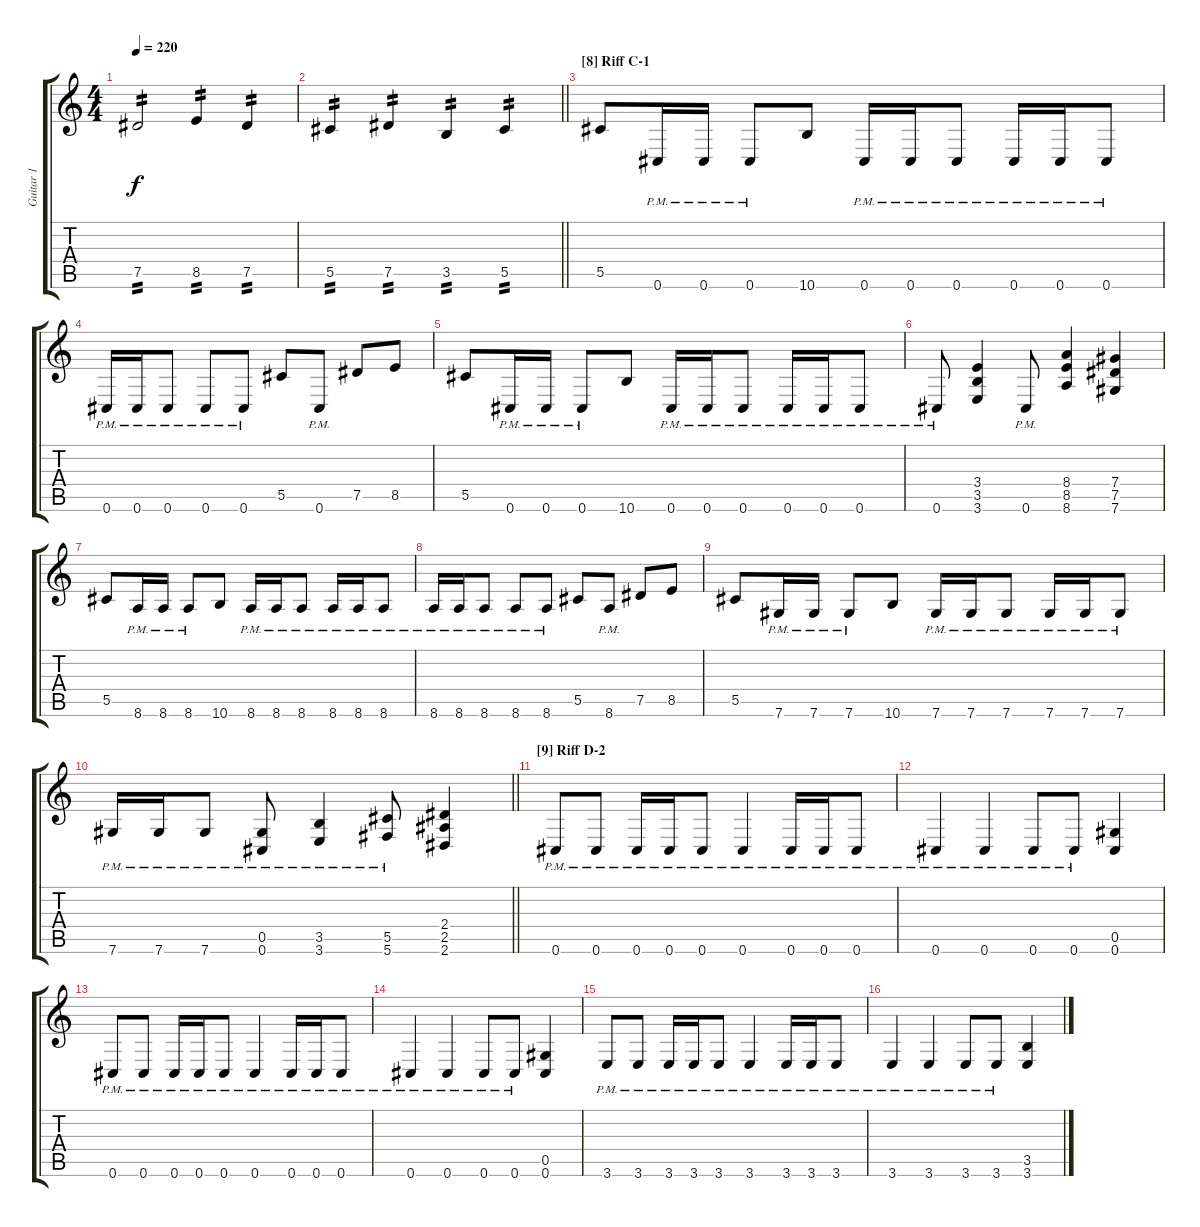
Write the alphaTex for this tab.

\track ("Guitar 1" "Guitar 1") {instrument distortionguitar}
\staff {score tabs}
\tuning (Eb4 Bb3 Gb3 Db3 Ab2 Db2) {hide}
\ts (4 4)
\tempo 220
\clef g2
\ks c
7.5.2{tp 2 dy f} 8.5.4{tp 2} 7.5.4{tp 2} |
\barLineRight lightlight
5.5.4{tp 2} 7.5.4{tp 2} 3.5.4{tp 2} 5.5.4{tp 2} |
\section ("" "[8] Riff C-1")
5.5.8 0.6{pm}.16 0.6{pm}.16 0.6{pm}.8 10.6.8 0.6{pm}.16 0.6{pm}.16 0.6{pm}.8 0.6{pm}.16 0.6{pm}.16 0.6{pm}.8 |
0.6{pm}.16 0.6{pm}.16 0.6{pm}.8 0.6{pm}.8 0.6{pm}.8 5.5.8 0.6{pm}.8 7.5.8 8.5.8 |
5.5.8 0.6{pm}.16 0.6{pm}.16 0.6{pm}.8 10.6.8 0.6{pm}.16 0.6{pm}.16 0.6{pm}.8 0.6{pm}.16 0.6{pm}.16 0.6{pm}.8 |
0.6{pm}.8 (3.4 3.5 3.6).4 0.6{pm}.8 (8.4 8.5 8.6).4 (7.4 7.5 7.6).4 |
5.5.8 8.6{pm}.16 8.6{pm}.16 8.6{pm}.8 10.6.8 8.6{pm}.16 8.6{pm}.16 8.6{pm}.8 8.6{pm}.16 8.6{pm}.16 8.6{pm}.8 |
8.6{pm}.16 8.6{pm}.16 8.6{pm}.8 8.6{pm}.8 8.6{pm}.8 5.5.8 8.6{pm}.8 7.5.8 8.5.8 |
5.5.8 7.6{pm}.16 7.6{pm}.16 7.6{pm}.8 10.6.8 7.6{pm}.16 7.6{pm}.16 7.6{pm}.8 7.6{pm}.16 7.6{pm}.16 7.6{pm}.8 |
\barLineRight lightlight
7.6{pm}.16 7.6{pm}.16 7.6{pm}.8 (0.5{pm} 0.6{pm}).8 (3.5{pm} 3.6{pm}).4 (5.5{pm} 5.6{pm}).8 (2.4 2.5 2.6).4 |
\section ("" "[9] Riff D-2")
0.6{pm}.8 0.6{pm}.8 0.6{pm}.16 0.6{pm}.16 0.6{pm}.8 0.6{pm}.4 0.6{pm}.16 0.6{pm}.16 0.6{pm}.8 |
0.6{pm}.4 0.6{pm}.4 0.6{pm}.8 0.6{pm}.8 (0.5 0.6).4 |
0.6{pm}.8 0.6{pm}.8 0.6{pm}.16 0.6{pm}.16 0.6{pm}.8 0.6{pm}.4 0.6{pm}.16 0.6{pm}.16 0.6{pm}.8 |
0.6{pm}.4 0.6{pm}.4 0.6{pm}.8 0.6{pm}.8 (0.5 0.6).4 |
3.6{pm}.8 3.6{pm}.8 3.6{pm}.16 3.6{pm}.16 3.6{pm}.8 3.6{pm}.4 3.6{pm}.16 3.6{pm}.16 3.6{pm}.8 |
3.6{pm}.4 3.6{pm}.4 3.6{pm}.8 3.6{pm}.8 (3.5 3.6).4
